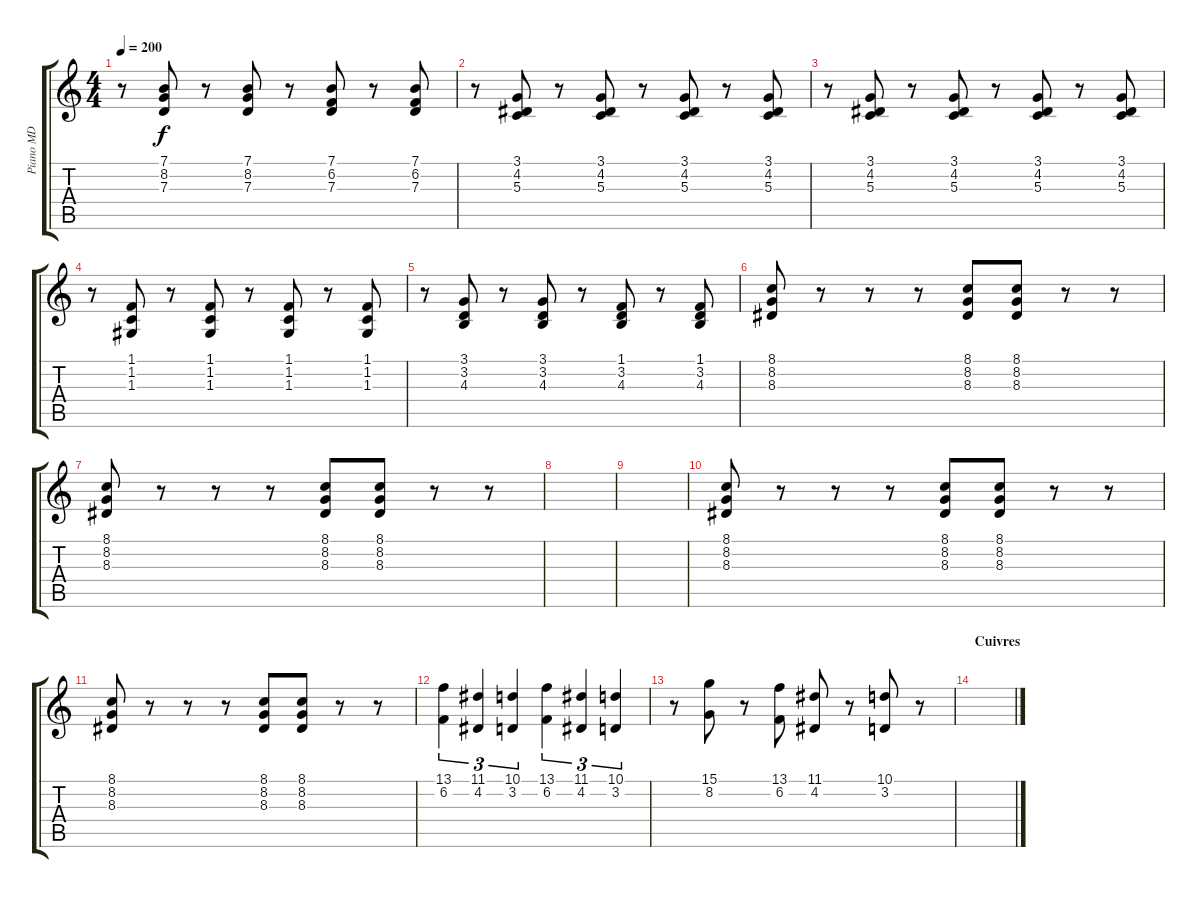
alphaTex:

\track ("Piano MD" "Piano MD") {instrument acousticgrandpiano}
\staff {score tabs}
\tuning (E4 B3 G3 D3 A2 E2) {hide}
\ts (4 4)
\tempo 200
\clef g2
\ks c
r.8{dy f} (7.1 8.2 7.3).8 r.8 (7.1 8.2 7.3).8 r.8 (7.1 6.2 7.3).8 r.8 (7.1 6.2 7.3).8 |
r.8 (3.1 4.2 5.3).8 r.8 (3.1 4.2 5.3).8 r.8 (3.1 4.2 5.3).8 r.8 (3.1 4.2 5.3).8 |
r.8 (3.1 4.2 5.3).8 r.8 (3.1 4.2 5.3).8 r.8 (3.1 4.2 5.3).8 r.8 (3.1 4.2 5.3).8 |
r.8 (1.1 1.2 1.3).8 r.8 (1.1 1.2 1.3).8 r.8 (1.1 1.2 1.3).8 r.8 (1.1 1.2 1.3).8 |
r.8 (3.1 3.2 4.3).8 r.8 (3.1 3.2 4.3).8 r.8 (1.1 3.2 4.3).8 r.8 (1.1 3.2 4.3).8 |
(8.1 8.2 8.3).8 r.8 r.8 r.8 (8.1 8.2 8.3).8 (8.1 8.2 8.3).8 r.8 r.8 |
(8.1 8.2 8.3).8 r.8 r.8 r.8 (8.1 8.2 8.3).8 (8.1 8.2 8.3).8 r.8 r.8 |
|
|
(8.1 8.2 8.3).8 r.8 r.8 r.8 (8.1 8.2 8.3).8 (8.1 8.2 8.3).8 r.8 r.8 |
(8.1 8.2 8.3).8 r.8 r.8 r.8 (8.1 8.2 8.3).8 (8.1 8.2 8.3).8 r.8 r.8 |
(13.1 6.2).4{tu (3 2)} (11.1 4.2).4{tu (3 2)} (10.1 3.2).4{tu (3 2)} (13.1 6.2).4{tu (3 2)} (11.1 4.2).4{tu (3 2)} (10.1 3.2).4{tu (3 2)} |
r.8 (15.1 8.2).8 r.8 (13.1 6.2).8 (11.1 4.2).8 r.8 (10.1 3.2).8 r.8 |
\section ("" "Cuivres")
